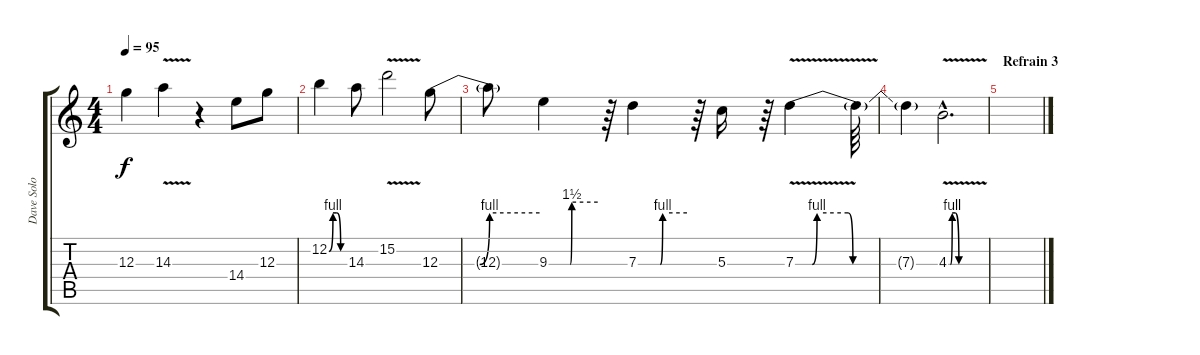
\track ("Dave Solo 2" "Dave Solo ") {instrument overdrivenguitar}
\staff {score tabs}
\tuning (E4 B3 G3 D3 A2 E2) {hide}
\ts (4 4)
\tempo 95
\clef g2
\ks c
12.3{t}.4{dy f} 14.3{v}.4 r.4 14.4.8 12.3.8 |
12.2{be (custom 0 0 15 4 30 4 45 0 60 0)}.4 14.3.8 15.2{v}.2 12.3{be (custom 0 0 24 0 30 4 60 4)}.8 |
12.3{t}.8 9.3{be (custom 0 0 13 0 21 0 26 0 28 6 60 6)}.4 r.64 7.3{be (custom 0 0 22 0 27 0 30 4 60 4)}.4 r.64 5.3.16 r.64 7.3{be (custom 0 0 7 0 9 4 22 4 24 0 60 0) v}.4 7.3{t}.64 |
7.3{t}.4 4.3{be (custom 0 0 3 0 6 4 11 4 17 0 20 0 28 0 60 0) v hac}.2{d} |
\section ("" "Refrain 3")
